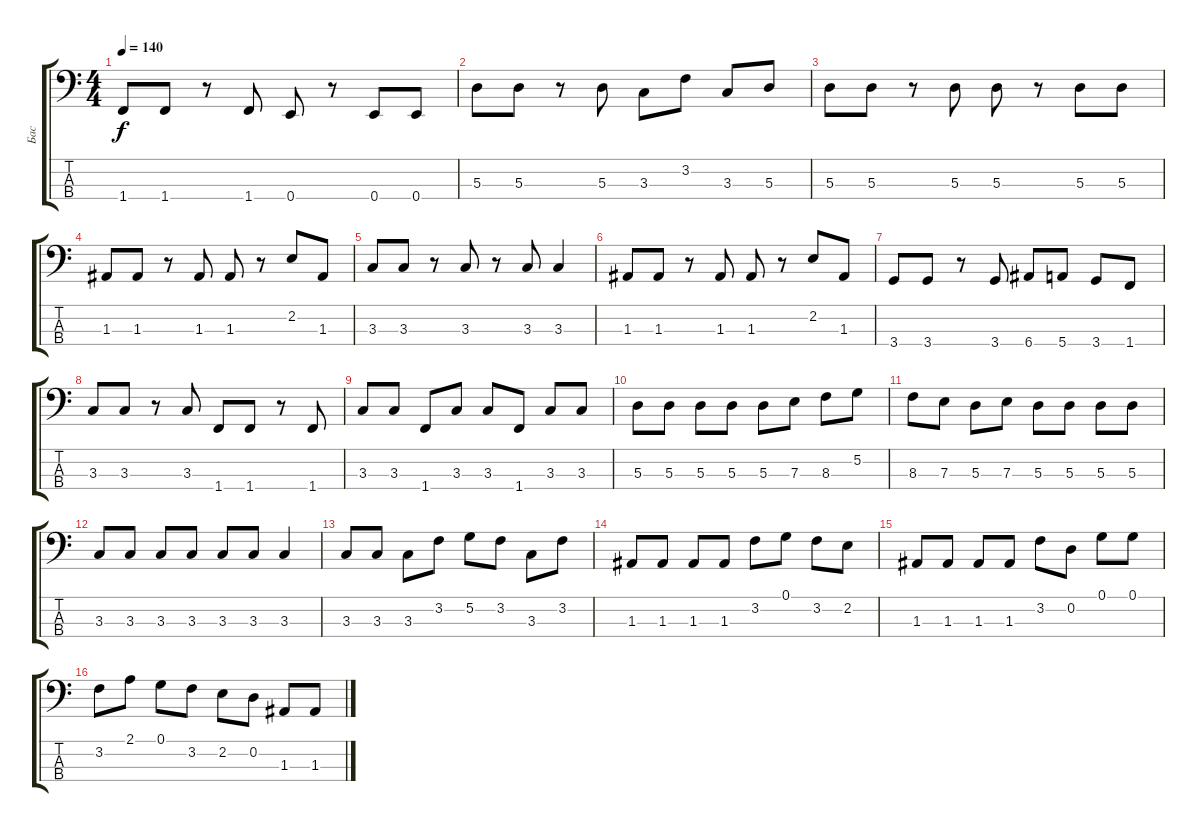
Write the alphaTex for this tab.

\track ("Бас" "Бас") {instrument electricbassfinger}
\staff {score tabs}
\tuning (G2 D2 A1 E1) {hide}
\ts (4 4)
\tempo 140
\clef f4
\ks c
1.4.8{dy f} 1.4.8 r.8 1.4.8 0.4.8 r.8 0.4.8 0.4.8 |
5.3.8 5.3.8 r.8 5.3.8 3.3.8 3.2.8 3.3.8 5.3.8 |
5.3.8 5.3.8 r.8 5.3.8 5.3.8 r.8 5.3.8 5.3.8 |
1.3.8 1.3.8 r.8 1.3.8 1.3.8 r.8 2.2.8 1.3.8 |
3.3.8 3.3.8 r.8 3.3.8 r.8 3.3.8 3.3.4 |
1.3.8 1.3.8 r.8 1.3.8 1.3.8 r.8 2.2.8 1.3.8 |
3.4.8 3.4.8 r.8 3.4.8 6.4.8 5.4.8 3.4.8 1.4.8 |
3.3.8 3.3.8 r.8 3.3.8 1.4.8 1.4.8 r.8 1.4.8 |
3.3.8 3.3.8 1.4.8 3.3.8 3.3.8 1.4.8 3.3.8 3.3.8 |
5.3.8 5.3.8 5.3.8 5.3.8 5.3.8 7.3.8 8.3.8 5.2.8 |
8.3.8 7.3.8 5.3.8 7.3.8 5.3.8 5.3.8 5.3.8 5.3.8 |
3.3.8 3.3.8 3.3.8 3.3.8 3.3.8 3.3.8 3.3.4 |
3.3.8 3.3.8 3.3.8 3.2.8 5.2.8 3.2.8 3.3.8 3.2.8 |
1.3.8 1.3.8 1.3.8 1.3.8 3.2.8 0.1.8 3.2.8 2.2.8 |
1.3.8 1.3.8 1.3.8 1.3.8 3.2.8 0.2.8 0.1.8 0.1.8 |
3.2.8 2.1.8 0.1.8 3.2.8 2.2.8 0.2.8 1.3.8 1.3.8
